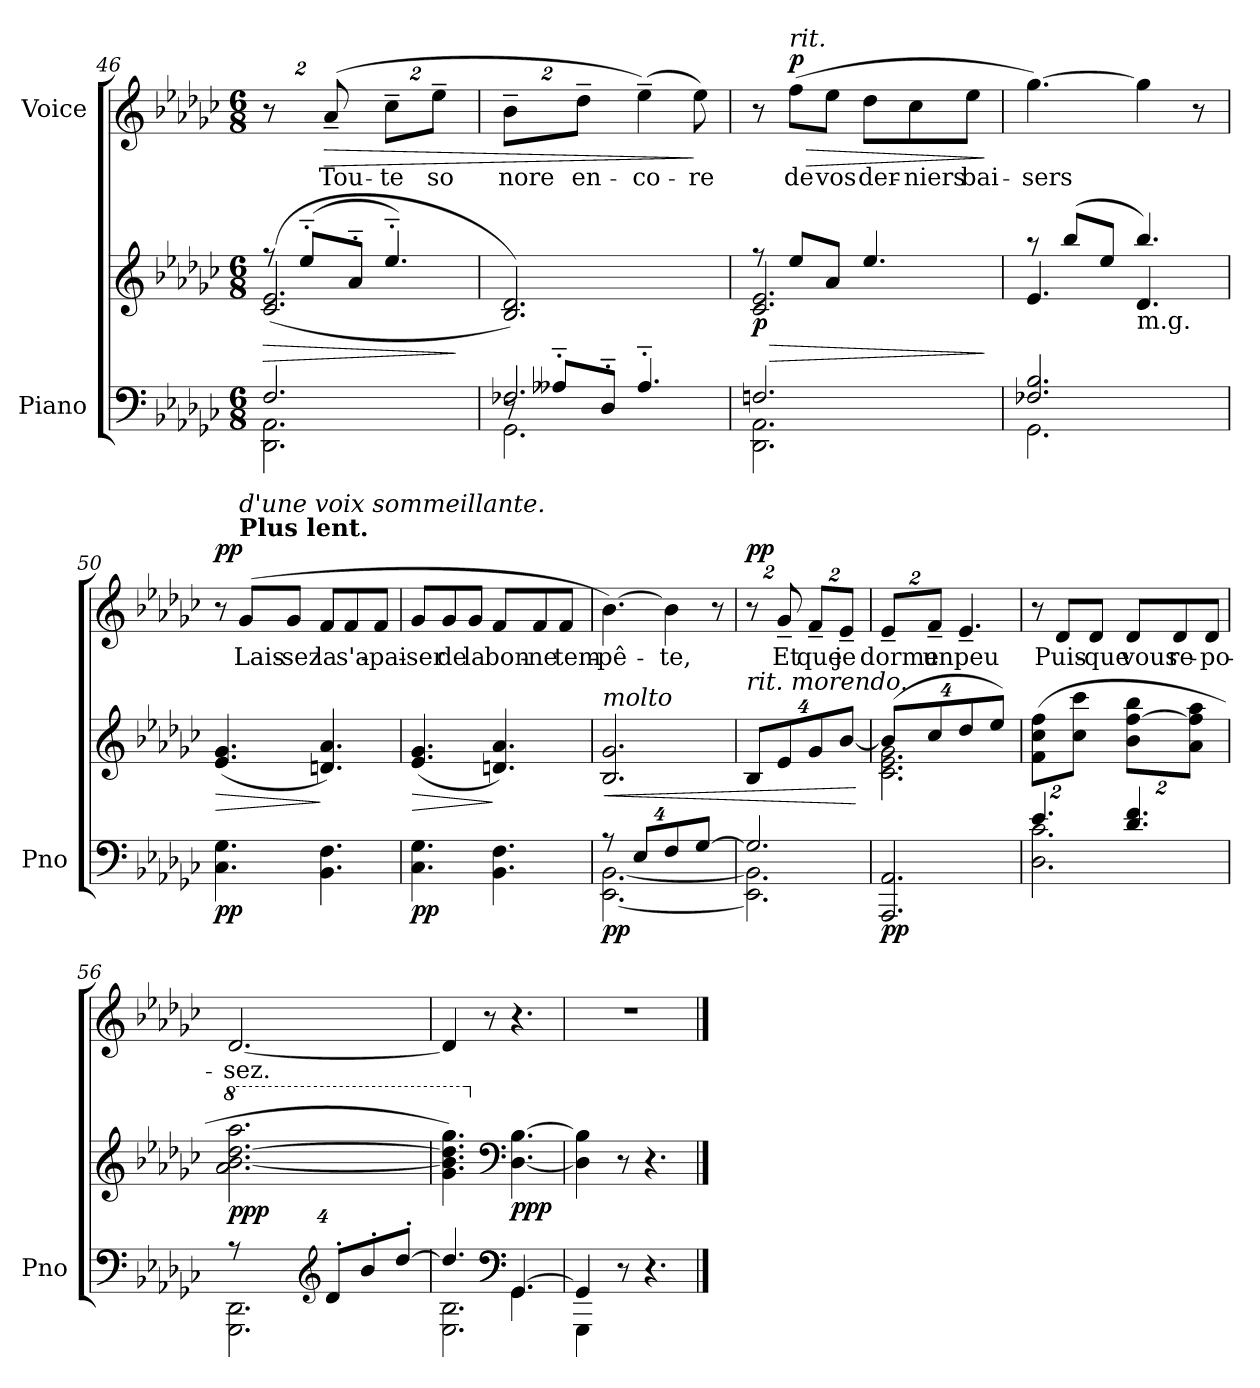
**kern	**kern	**dynam	**kern	**text	**dynam
*part2	*part2	*part2	*part1	*part1	*part1
*staff3	*staff2	*staff2/3	*staff1	*staff1	*staff1
*I"Piano	*	*	*I"Voice	*	*
*I'Pno	*	*	*	*	*
*clefF4	*clefG2	*	*clefG2	*	*
*k[b-e-a-d-g-c-]	*k[b-e-a-d-g-c-]	*	*k[b-e-a-d-g-c-]	*	*
*M6/8	*M6/8	*	*M6/8	*	*
=46	=46	=46	=46	=46	=46
*^	*	*	*	*	*
!	!	!	!LO:HP:b	!	!	!
*	*	*^	*	*	*	*
*	*	*	*	*	*Xbrackettup	*	*
!	!	!	!	!LO:DY:n=1:b	!	!	!
!	!	!	!	!LO:DY:n=2:b	!	!	!
2.F/	2.DD-\ 2.AA-\	8r	((2.c-/ 2.e-/	> p sf	16%3r	.	.
.	.	(8ee-'~/L	.	.	.	.	.
!	!	!	!	!	!	!	!LO:HP:b
.	.	.	.	.	(16%3a-~>/	Tou-	>
.	.	8a-'~/J	.	.	.	.	.
.	.	4.ee-'~/)	.	.	16%3cc-~\L	-te	.
.	.	.	.	.	16%3ee-~\J	so	.
*v	*v	*	*	*	*	*	*
*	*v	*v	*	*	*	*
.	.	]	.	.	.
=47	=47	=47	=47	=47	=47
*^	*	*	*	*	*
*	*^	*	*	*	*	*
8r	2.F-X/	2.GG-\	2.B-/ 2.d-/))	.	16%3b-~\L	nore	.
8A--X'~/L	.	.	.	.	.	.	.
.	.	.	.	.	16%3dd-~\J	en-	.
8D-'~/J	.	.	.	.	.	.	.
4.A--'~/	.	.	.	.	(4ee-~\)	-co-	.
.	.	.	.	.	8ee-\)	-re	]
*	*v	*v	*	*	*	*	*
=48	=48	=48	=48	=48	=48	=48
!	!	!LO:TX:i:t=rit.	!	!	!	!
!	!	!	!LO:HP:b	!	!	!
*	*	*^	*	*	*	*
!	!	!	!	!LO:DY:n=1:b	!	!	!
2.Fn/	2.DD-\ 2.AA-\	8r	2.c-/ 2.e-/	> p	8r	.	.
!	!	!	!	!	!LO:TX:i:t=rit.	!	!
!	!	!	!	!	!	!	!LO:HP:b
!	!	!	!	!	!	!	!LO:DY:n=1:b
.	.	8ee-/L	.	.	(8ff\L	de	> p
.	.	8a-/J	.	.	8ee-\J	vos	.
.	.	4.ee-/	.	.	8dd-\L	der-	.
.	.	.	.	.	8cc-\	-niers	.
.	.	.	.	.	8ee-\J	bai-	.
*v	*v	*	*	*	*	*	*
*	*v	*v	*	*	*	*
.	.	]	.	.	]
=49	=49	=49	=49	=49	=49
*^	*^	*	*	*	*
2.F-X/ 2.B-/	2.GG-\	8r	4.e-/	.	[4.gg-\)	-sers	.
.	.	(8bb-/L	.	.	.	.	.
.	.	8ee-/J	.	.	.	.	.
!	!	!LO:TX:b:t=m.g.	!	!	!	!	!
.	.	4.bb-/)	4.d-/	.	4gg-\]	.	.
.	.	.	.	.	8r	.	.
*v	*v	*	*	*	*	*	*
*	*v	*v	*	*	*	*
=50	=50	=50	=50	=50	=50
!	!	!LO:HP:b	!	!	!
!	!	!LO:DY:n=1:b=2	!	!	!LO:DY:b
4.C-\ 4.G-\	(4.e-/ 4.g-/	> pp	8r	.	pp
!	!	!	!LO:TX:a:B:t=Plus lent.	!	!
!	!	!	!LO:TX:i:t=d'une voix sommeillante.	!	!
.	.	.	(8g-/L	Lais-	.
.	.	.	8g-/J	-sez	.
4.BB-\ 4.F\	4.dn/ 4.a-/)	]	8f/L	la	.
.	.	.	8f/	s'a-	.
.	.	.	8f/J	-pai-	.
=51	=51	=51	=51	=51	=51
!	!	!LO:HP:b	!	!	!
!	!	!LO:DY:n=1:b=2	!	!	!
4.C-\ 4.G-\	(4.e-/ 4.g-/	> pp	8g-/L	-ser	.
.	.	.	8g-/	de	.
.	.	.	8g-/J	la	.
4.BB-\ 4.F\	4.dn/ 4.a-/)	]	8f/L	bon-	.
.	.	.	8f/	-ne	.
.	.	.	8f/J	tem-	.
=52	=52	=52	=52	=52	=52
*Xbrackettup	*	*	*	*	*
*^	*	*	*	*	*
!	!	!LO:TX:a:i:t=molto	!	!	!	!
!	!	!	!LO:HP:b	!	!	!
!	!	!	!LO:DY:n=1:b=2	!	!	!
16%3r	[2.EE-\ [2.BB-\	2.B-/ 2.g-/	< pp	[4.b-\)	-pê-	.
(16%3E-/L	.	.	.	.	.	.
*brackettup	*	*	*	*	*	*
16%3F/	.	.	.	4b-\]	-te,	.
[16%3G-/J	.	.	.	.	.	.
.	.	.	.	8r	.	.
=53	=53	=53	=53	=53	=53	=53
!	!	!LO:TX:i:t=rit.     morendo.	!	!	!	!
!	!	!	!	!	!	!LO:DY:b
2.G-/]	2.EE-\] 2.BB-\]	16%3B-/L	.	16%3r	.	pp
.	.	16%3e-/	.	16%3g-~>/	Et	.
.	.	16%3g-/	.	16%3f~>/L	que	.
.	.	[16%3b-/J)	.	16%3e-~>/J	je	.
*v	*v	*	*	*	*	*
.	.	[	.	.	.
=54	=54	=54	=54	=54	=54
*	*^	*	*	*	*
!	!	!	!LO:DY:b=2	!	!	!
2.AAA-/ 2.AA-/	(16%3b-/L]	2.c-\ 2.e-\ 2.g-\	pp	16%3e-~>/L	dorme	.
.	16%3cc-/	.	.	16%3f~>/J	un	.
.	16%3dd-/	.	.	4.e-~>/	peu	.
.	16%3ee-/J)	.	.	.	.	.
*	*v	*v	*	*	*	*
=55	=55	=55	=55	=55	=55
*^	*	*	*	*	*
4.e-/	2.D-\ 2.c-\	(16%3f\ 16%3cc-\ 16%3ff\L	.	8r	.	.
.	.	.	.	8d-/L	Puis-	.
.	.	16%3cc-\ 16%3ccc-\J	.	.	.	.
.	.	.	.	8d-/J	-que	.
4.d-/ 4.f/	.	16%3b-\ [16%3ff\ 16%3bb-\L	.	8d-/L	vous	.
.	.	.	.	8d-/	re-	.
.	.	16%3a-\ 16%3ff\] 16%3aa-\J	.	.	.	.
.	.	.	.	8d-/J	-po-	.
=56	=56	=56	=56	=56	=56	=56
*Xbrackettup	*	*	*	*	*	*
*	*	*8va	*	*	*	*
!	!	!	!LO:DY:b	!	!	!
16%3r	2.GGG-\ 2.DD-\	2.aa-\ [2.bb-\ [2.ddd-\ 2.aaa-\	ppp	[2.d-/	-sez.	.
*clefG2	*	*	*	*	*	*
16%3d-'</L	.	.	.	.	.	.
*brackettup	*	*	*	*	*	*
16%3b-'</	.	.	.	.	.	.
[16%3dd-'</J	.	.	.	.	.	.
=57	=57	=57	=57	=57	=57	=57
!	!LO:N:n=1:head=open	!	!	!	!	!
!	!LO:N:n=2:head=open	!	!	!	!	!
4.dd-/]	4.E-\ 4.B-\	4.gg-\ 4.bb-\] 4.ddd-\] 4.ggg-\)	.	4d-/]	.	.
.	.	.	.	8r	.	.
*clefF4	*	*clefF4	*	*	*	*
*	*	*X8va	*	*	*	*
!	!	!	!LO:DY:b	!	!	!
[4.GG-/	4.GG-\	[4.D-\ [4.B-\	ppp	4.r	.	.
=58	=58	=58	=58	=58	=58	=58
4GG-/]	4GGG-\	4D-\] 4B-\]	.	2.r	.	.
8r	2ryy	8r	.	.	.	.
4.r	.	4.r	.	.	.	.
*v	*v	*	*	*	*	*
==	==	==	==	==	==
*-	*-	*-	*-	*-	*-
